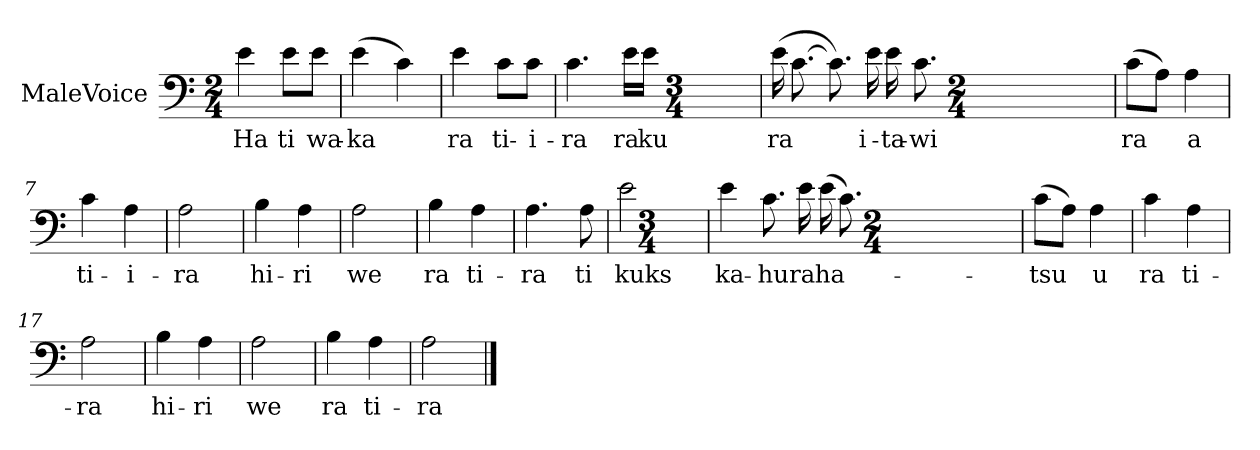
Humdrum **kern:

**kern	**text
*part1	*part1
*staff1	*staff1
*I"MaleVoice	*
*clefF4	*
*k[]	*
*M2/4	*
*MM138	*
=1	=1
4e	Ha
8e\L	ti
8e\J	wa-
=2	=2
(4e	-ka
4c)	.
=3	=3
4e	ra
8c\L	ti-
8c\J	-i-
=4	=4
4.c	-ra
16e\LL	ra
16e\JJ	ku
*M3/4	*
=5	=5
(16e	ra
[8.c	.
8.c])	.
16e	i-
16e	-ta-
8.c	-wi
*M2/4	*
=6	=6
(8c\L	ra
8A\J)	.
4A	a
=7	=7
4c	ti-
4A	-i-
=8	=8
2A	-ra
=9	=9
4B	hi-
4A	-ri
=10	=10
2A	we
=11	=11
4B	ra
4A	ti-
=12	=12
4.A	-ra
8A	ti
=13	=13
2e	kuks
*M3/4	*
=14	=14
4e	ka-
8.c	-hu
16e	ra
(16e	ha-
8.c)	.
*M2/4	*
=15	=15
(8c\L	-tsu
8A\J)	.
4A	u
=16	=16
4c	ra
4A	ti-
=17	=17
2A	-ra
=18	=18
4B	hi-
4A	-ri
=19	=19
2A	we
=20	=20
4B	ra
4A	ti-
=21	=21
2A	-ra
==	==
*-	*-
